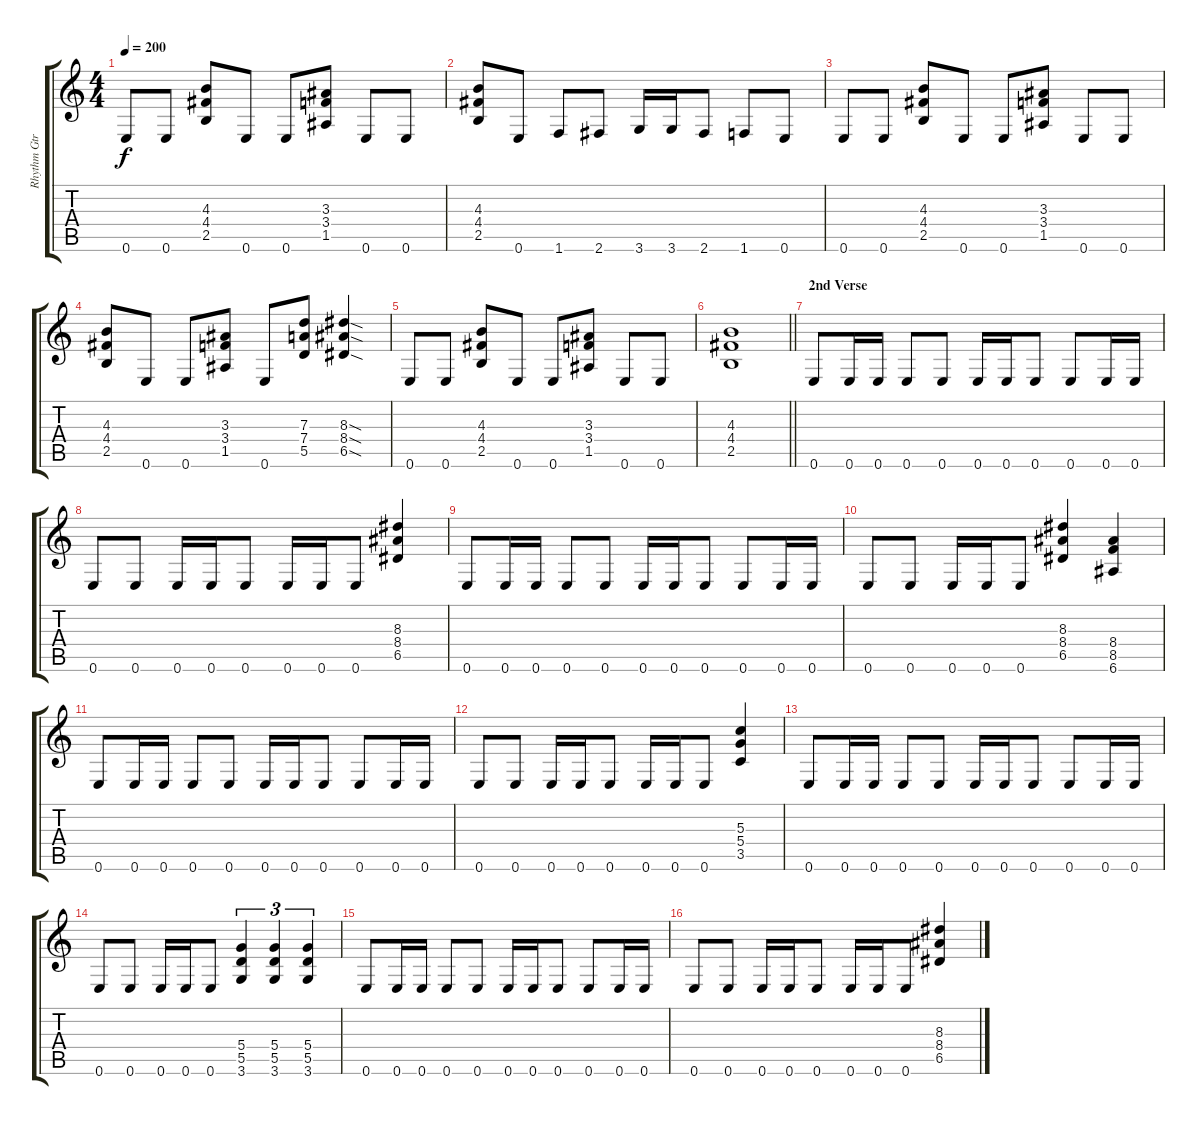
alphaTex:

\track ("Rhythm Gtr. II" "Rhythm Gtr") {instrument distortionguitar}
\staff {score tabs}
\tuning (E4 B3 G3 D3 A2 E2) {hide}
\ts (4 4)
\tempo 200
\clef g2
\ks c
0.6.8{dy f} 0.6.8 (4.3 4.4 2.5).8 0.6.8 0.6.8 (3.3 3.4 1.5).8 0.6.8 0.6.8 |
(4.3 4.4 2.5).8 0.6.8 1.6.8 2.6.8 3.6.16 3.6.16 2.6.8 1.6.8 0.6.8 |
0.6.8 0.6.8 (4.3 4.4 2.5).8 0.6.8 0.6.8 (3.3 3.4 1.5).8 0.6.8 0.6.8 |
(4.3 4.4 2.5).8 0.6.8 0.6.8 (3.3 3.4 1.5).8 0.6.8 (7.3 7.4 5.5).8 (8.3{sod} 8.4{sod} 6.5{sod}).4 |
0.6.8 0.6.8 (4.3 4.4 2.5).8 0.6.8 0.6.8 (3.3 3.4 1.5).8 0.6.8 0.6.8 |
\barLineRight lightlight
(4.3 4.4 2.5).1 |
\section ("" "2nd Verse")
0.6.8 0.6.16 0.6.16 0.6.8 0.6.8 0.6.16 0.6.16 0.6.8 0.6.8 0.6.16 0.6.16 |
0.6.8 0.6.8 0.6.16 0.6.16 0.6.8 0.6.16 0.6.16 0.6.8 (8.3 8.4 6.5).4 |
0.6.8 0.6.16 0.6.16 0.6.8 0.6.8 0.6.16 0.6.16 0.6.8 0.6.8 0.6.16 0.6.16 |
0.6.8 0.6.8 0.6.16 0.6.16 0.6.8 (8.3 8.4 6.5).4 (8.4 8.5 6.6).4 |
0.6.8 0.6.16 0.6.16 0.6.8 0.6.8 0.6.16 0.6.16 0.6.8 0.6.8 0.6.16 0.6.16 |
0.6.8 0.6.8 0.6.16 0.6.16 0.6.8 0.6.16 0.6.16 0.6.8 (5.3 5.4 3.5).4 |
0.6.8 0.6.16 0.6.16 0.6.8 0.6.8 0.6.16 0.6.16 0.6.8 0.6.8 0.6.16 0.6.16 |
0.6.8 0.6.8 0.6.16 0.6.16 0.6.8 (5.4 5.5 3.6).4{tu (3 2)} (5.4 5.5 3.6).4{tu (3 2)} (5.4 5.5 3.6).4{tu (3 2)} |
0.6.8 0.6.16 0.6.16 0.6.8 0.6.8 0.6.16 0.6.16 0.6.8 0.6.8 0.6.16 0.6.16 |
0.6.8 0.6.8 0.6.16 0.6.16 0.6.8 0.6.16 0.6.16 0.6.8 (8.3 8.4 6.5).4
